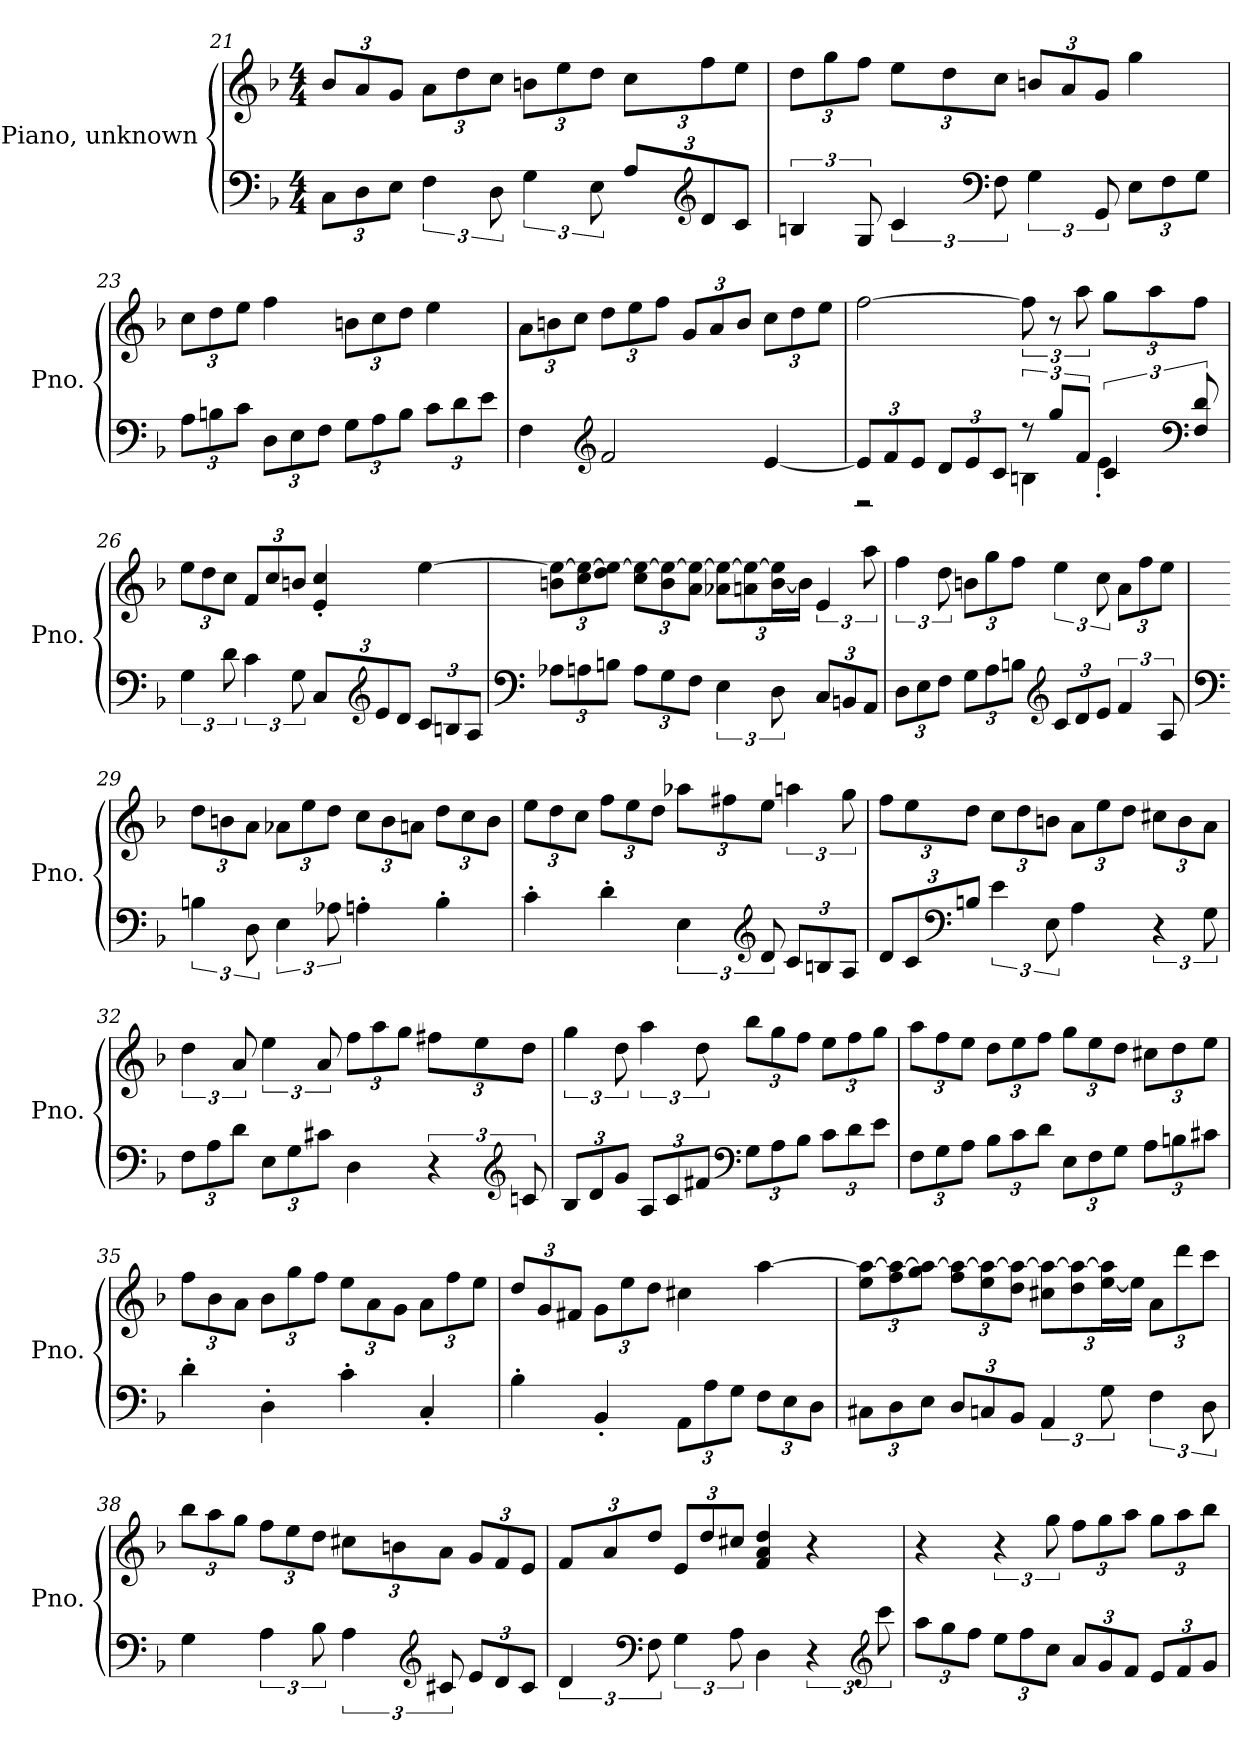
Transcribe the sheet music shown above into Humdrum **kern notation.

**kern	**kern
*part1	*part1
*staff2	*staff1
*I"Piano, unknown	*
*I'Pno.	*
*clefF4	*clefG2
*k[b-]	*k[b-]
*M4/4	*M4/4
*Xbrackettup	*Xbrackettup
=21	=21
12C\L	12b-/L
12D\	12a/
12E\J	12g/J
*brackettup	*
6F\	12a\L
.	12dd\
12D\	12cc\J
6G\	12bn\L
.	12ee\
12E\	12dd\J
*Xbrackettup	*
12A/L	12cc\L
*clefG2	*
12d/	12ff\
12c/J	12ee\J
!!LO:LB:g=z
=22	=22
*brackettup	*
6Bn/	12dd\L
.	12gg\
12G/	12ff\J
6c/	12ee\L
.	12dd\
*clefF4	*
12F\	12cc\J
6G\	12bn/L
.	12a/
12GG/	12g/J
*Xbrackettup	*
12E\L	4gg\
12F\	.
12G\J	.
=23	=23
12A\L	12cc\L
12Bn\	12dd\
12c\J	12ee\J
12D\L	4ff\
12E\	.
12F\J	.
12G\L	12bn\L
12A\	12cc\
12B\J	12dd\J
12c\L	4ee\
12d\	.
12e\J	.
=24	=24
4F\	12a\L
.	12bn\
.	12cc\J
*clefG2	*
2f/	12dd\L
.	12ee\
.	12ff\J
.	12g/L
.	12a/
.	12b/J
[4e/	12cc\L
.	12dd\
.	12ee\J
!!LO:LB:g=z
=25	=25
*^	*
12e/L]	2r	[2ff\
12f/	.	.
12e/J	.	.
12d/L	.	.
12e/	.	.
12c/J	.	.
*brackettup	*	*brackettup
12r	4Bn\	12ff\]
12gg/L	.	12r
12f/J	.	12aa\
*	*	*Xbrackettup
6c/	4e'\	12gg\L
.	.	12aa\
*clefF4	*	*
12F/ 12d/	.	12ff\J
*v	*v	*
=26	=26
6G\	12ee\L
.	12dd\
12d\	12cc\J
6c\	12f/L
.	12cc/
12G\	12bn/J
*Xbrackettup	*
12C/L	4e/' 4cc/'
*clefG2	*
12e/	.
12d/J	.
12c/L	[4ee\
12Bn/	.
12A/J	.
!!LO:LB:g=z
=27	=27
*clefF4	*
12A-X\L	12bn\ 12ee\_L
12An\	12cc\ 12ee\_
12Bn\J	12dd\ 12ee\_J
12A\L	12cc\ 12ee\_L
12G\	12b\ 12ee\_
12F\J	12a\ 12ee\_J
*brackettup	*
6E\	12a-X\ 12ee\_L
.	12an\ 12ee\_
12D\	[24b\ 24ee\]L
.	24b\JJ]
*Xbrackettup	*brackettup
12C/L	6e/
12BBn/	.
12AA/J	12aa\
=28	=28
12D\L	6ff\
12E\	.
12F\J	12dd\
*	*Xbrackettup
12G\L	12bn\L
12A\	12gg\
12Bn\J	12ff\J
*clefG2	*
*	*brackettup
12c/L	6ee\
12d/	.
12e/J	12cc\
*brackettup	*Xbrackettup
6f/	12a\L
.	12ff\
12A/	12ee\J
!!LO:LB:g=z
=29	=29
*clefF4	*
6Bn\	12dd\L
.	12bn\
12D\	12a\J
6E\	12a-X\L
.	12ee\
12A-X\	12dd\J
4An'\	12cc\L
.	12b\
.	12an\J
4B'\	12dd\L
.	12cc\
.	12b\J
=30	=30
4c'\	12ee\L
.	12dd\
.	12cc\J
4d'\	12ff\L
.	12ee\
.	12dd\J
6E\	12aa-X\L
.	12ff#X\
*clefG2	*
12d/	12ee\J
*Xbrackettup	*brackettup
12c/L	6aan\
12Bn/	.
12A/J	12gg\
!!LO:LB:g=z
=31	=31
*	*Xbrackettup
12d/L	12ff\L
12c/	12ee\
*clefF4	*
12Bn/J	12dd\J
*brackettup	*
6e\	12cc\L
.	12dd\
12E\	12bn\J
4A\	12a\L
.	12ee\
.	12dd\J
6r	12cc#X\L
.	12b\
12G\	12a\J
=32	=32
*Xbrackettup	*brackettup
12F\L	6dd\
12A\	.
12d\J	12a/
12E\L	6ee\
12G\	.
12c#X\J	12a/
*	*Xbrackettup
4D\	12ff\L
.	12aa\
.	12gg\J
*brackettup	*
6r	12ff#X\L
.	12ee\
*clefG2	*
12cn/	12dd\J
!!LO:PB:g=z
=33	=33
*Xbrackettup	*brackettup
12B-/L	6gg\
12d/	.
12g/J	12dd\
12A/L	6aa\
12c/	.
12f#X/J	12dd\
*clefF4	*
*	*Xbrackettup
12G\L	12bb-\L
12A\	12gg\
12B-\J	12ff\J
12c\L	12ee\L
12d\	12ff\
12e\J	12gg\J
=34	=34
12F\L	12aa\L
12G\	12ff\
12A\J	12ee\J
12B-\L	12dd\L
12c\	12ee\
12d\J	12ff\J
12E\L	12gg\L
12F\	12ee\
12G\J	12dd\J
12A\L	12cc#X\L
12Bn\	12dd\
12c#X\J	12ee\J
=35	=35
4d'\	12ff\L
.	12b-\
.	12a\J
4D'\	12b-\L
.	12gg\
.	12ff\J
4c'\	12ee\L
.	12a\
.	12g\J
4C'/	12a\L
.	12ff\
.	12ee\J
!!LO:LB:g=z
=36	=36
4B-'\	12dd/L
.	12g/
.	12f#X/J
4BB-'/	12g\L
.	12ee\
.	12dd\J
12AA\L	4cc#X\
12A\	.
12G\J	.
12F\L	[4aa\
12E\	.
12D\J	.
=37	=37
12C#X\L	12ee\ 12aa\_L
12D\	12ff\ 12aa\_
12E\J	12gg\ 12aa\_J
12D/L	12ff\ 12aa\_L
12Cn/	12ee\ 12aa\_
12BB-/J	12dd\ 12aa\_J
*brackettup	*
6AA/	12cc#X\ 12aa\_L
.	12dd\ 12aa\_
12G\	[24ee\ 24aa\]L
.	24ee\JJ]
6F\	12a\L
.	12ddd\
12D\	12ccc\J
!!LO:LB:g=z
=38	=38
4G\	12bb-\L
.	12aa\
.	12gg\J
6A\	12ff\L
.	12ee\
12B-\	12dd\J
6A\	12cc#X\L
.	12bn\
*clefG2	*
12c#X/	12a\J
*Xbrackettup	*
12e/L	12g/L
12d/	12f/
12c#/J	12e/J
=39	=39
*brackettup	*
6d/	12f/L
.	12a/
*clefF4	*
12F\	12dd/J
6G\	12e/L
.	12dd/
12A\	12cc#X/J
4D\	4f/ 4a/ 4dd/
6r	4r
*clefG2	*
12ccc\	.
=40	=40
*Xbrackettup	*
12aa\L	4r
12gg\	.
12ff\J	.
*	*brackettup
12ee\L	6r
12ff\	.
12cc\J	12gg\
*	*Xbrackettup
12a/L	12ff\L
12g/	12gg\
12f/J	12aa\J
12e/L	12gg\L
12f/	12aa\
12g/J	12bb-\J
=	=
*-	*-
